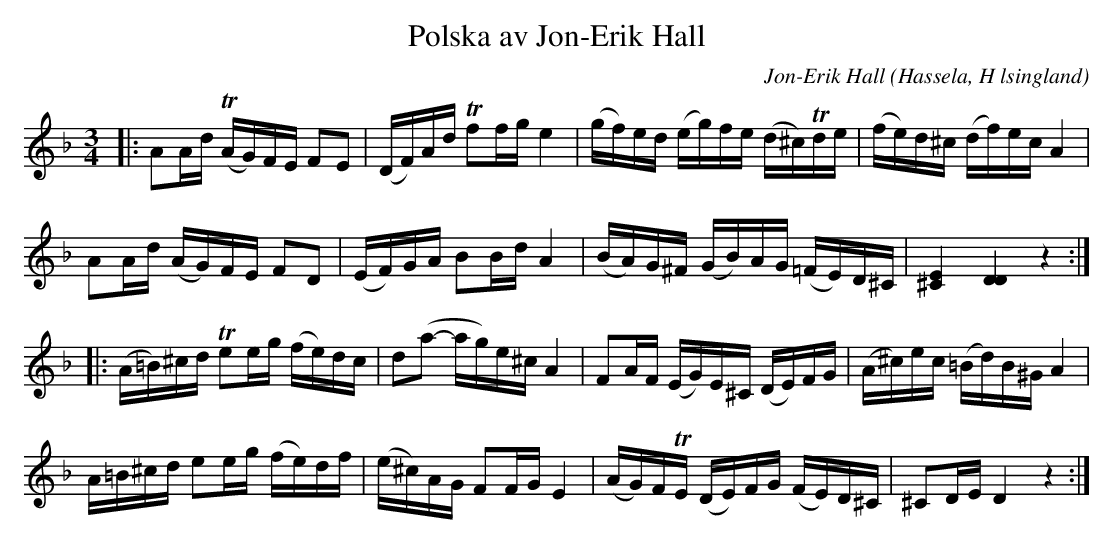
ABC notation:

X:1
T:Polska av Jon-Erik Hall
O:Hassela, H lsingland
C:Jon-Erik Hall
M:3/4
L:1/16
K:Dm
|:A2Ad (TAG)FE F2E2|(DF)Ad Tf2fg e4|(gf)ed (eg)fe (d^c)Tde|(fe)d^c (df)ec A4|
A2Ad (AG)FE F2D2|(EF)GA B2Bd A4|(BA)G^F (GB)AG (=FE)D^C|[E^C]4 [DD]4 z4:|
|:(A=B)^cd Te2eg (fe)dc|d2(a2- ag)e^c A4|F2AF (EG)E^C (DE)FG|(A^c)ec (=Bd)B^G A4|
A=B^cd e2eg (fe)df|(e^c)AG F2FG E4|(AG)FTE (DE)FG (FE)D^C|^C2DE D4 z4:|
